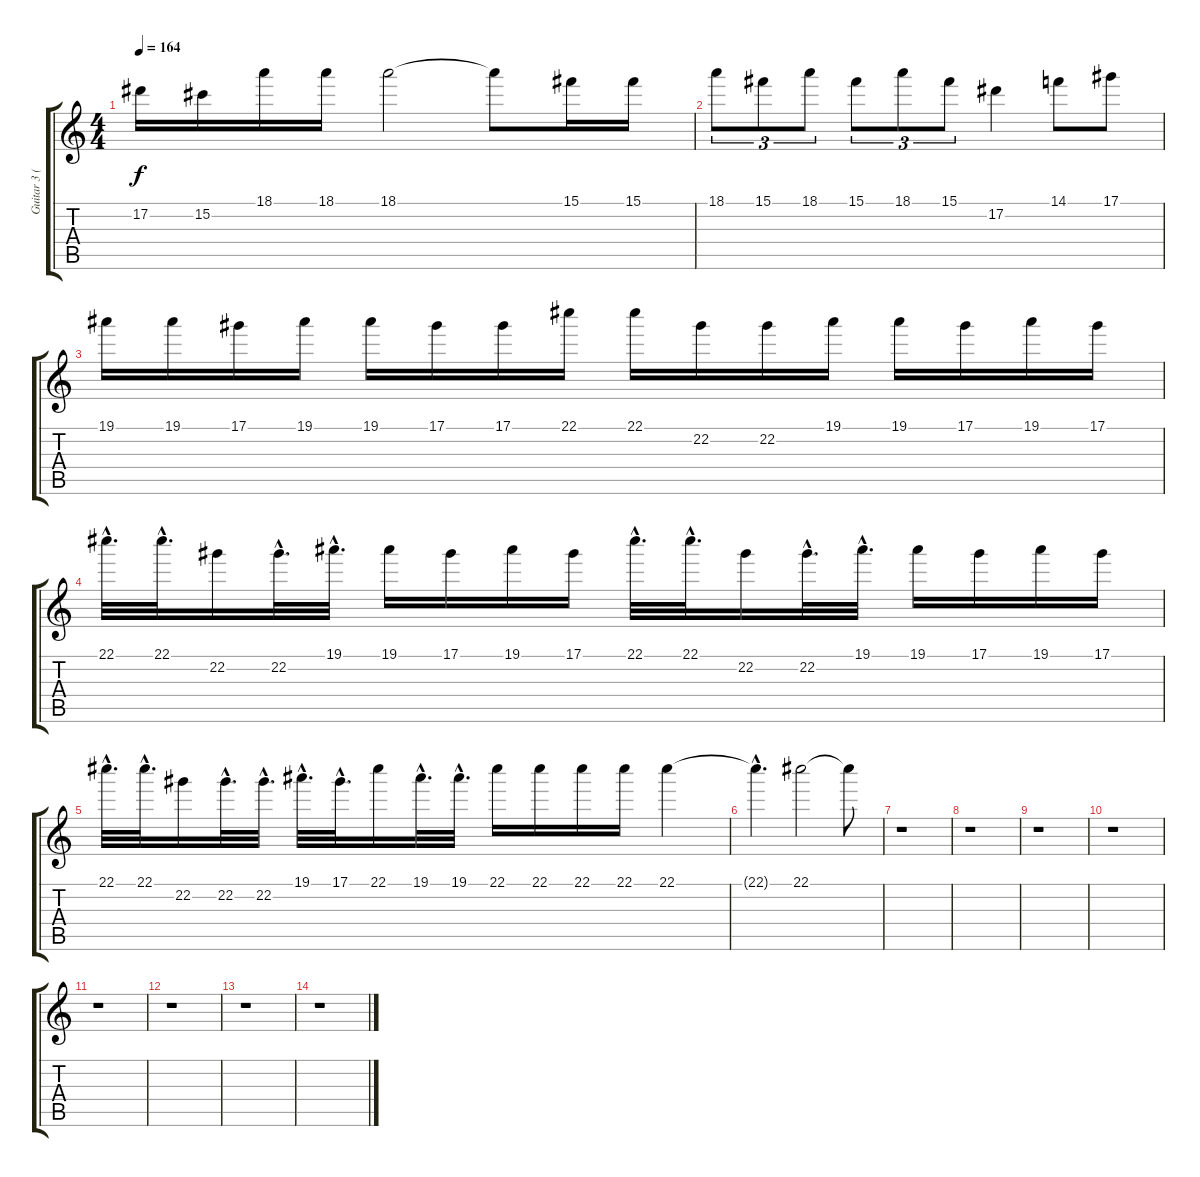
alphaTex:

\track ("Guitar 3 (Solo)" "Guitar 3 (") {instrument overdrivenguitar}
\staff {score tabs}
\tuning (Eb4 Bb3 Gb3 Db3 Ab2 Eb2) {hide}
\ts (4 4)
\tempo 164
\clef g2
\ks c
17.2.16{dy f} 15.2.16 18.1.16 18.1.16 18.1.2 18.1{t}.8 15.1.16 15.1.16 |
18.1.8{tu (3 2)} 15.1.8{tu (3 2)} 18.1.8{tu (3 2)} 15.1.8{tu (3 2)} 18.1.8{tu (3 2)} 15.1.8{tu (3 2)} 17.2.4 14.1.8 17.1.8 |
19.1.16 19.1.16 17.1.16 19.1.16 19.1.16 17.1.16 17.1.16 22.1.16 22.1.16 22.2.16 22.2.16 19.1.16 19.1.16 17.1.16 19.1.16 17.1.16 |
22.1{hac}.32{d} 22.1{hac}.32{d} 22.2.16 22.2{hac}.32{d} 19.1{hac}.32{d} 19.1.16 17.1.16 19.1.16 17.1.16 22.1{hac}.32{d} 22.1{hac}.32{d} 22.2.16 22.2{hac}.32{d} 19.1{hac}.32{d} 19.1.16 17.1.16 19.1.16 17.1.16 |
22.1{hac}.32{d} 22.1{hac}.32{d} 22.2.16 22.2{hac}.32{d} 22.2{hac}.32{d} 19.1{hac}.32{d} 17.1{hac}.32{d} 22.1.16 19.1{hac}.32{d} 19.1{hac}.32{d} 22.1.16 22.1.16 22.1.16 22.1.16 22.1.4 |
22.1{hac t}.4{d} 22.1.2 22.1{t}.8 |
r.1 |
r.1 |
r.1 |
r.1 |
r.1 |
r.1 |
r.1 |
r.1
